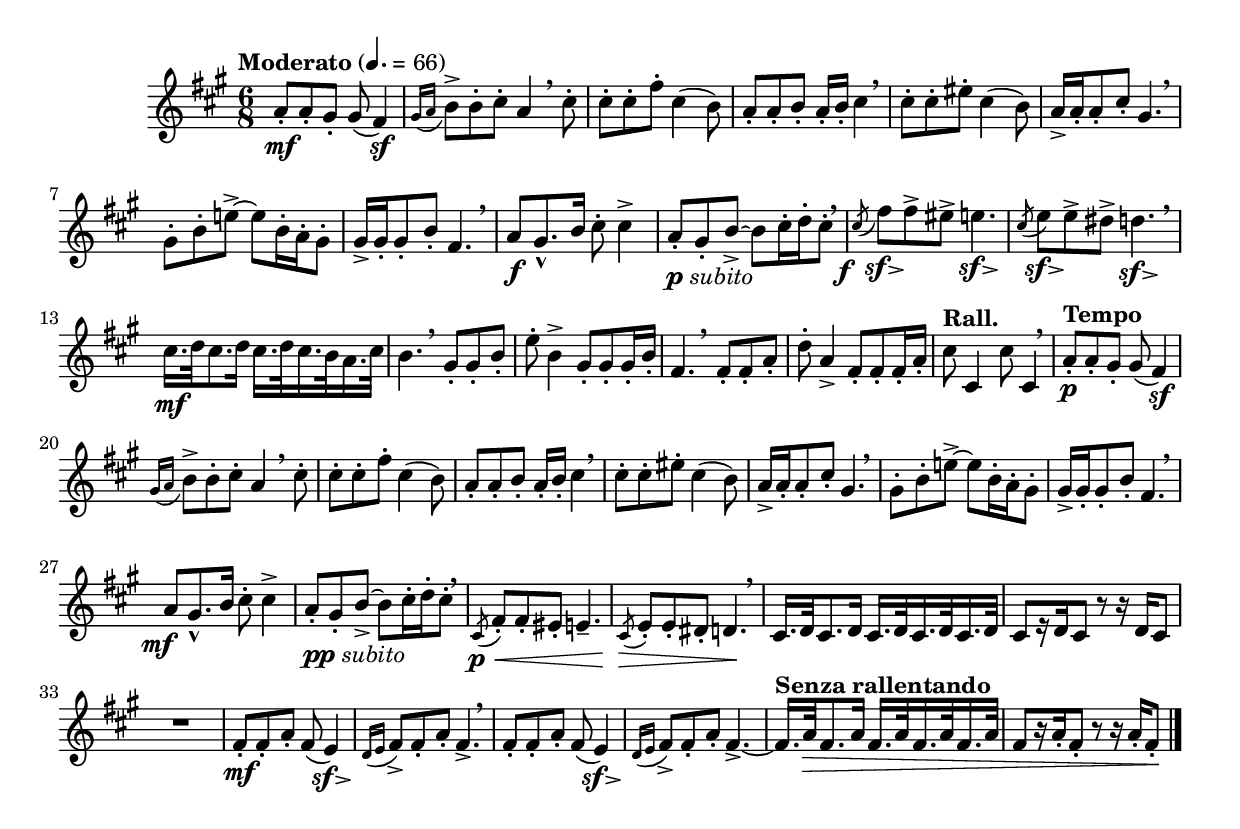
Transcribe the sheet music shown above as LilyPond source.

\version "2.22.0"

\version "2.24.0"

#(begin

(define sf-accent-markup #{
  \markup {
    \concat {
      \dynamic "sf"
      \hspace #0.25
      \raise #0.5 \musicglyph #"scripts.sforzato"
    }
  }
#})

(append! default-script-alist
  (list
    `(sf-accent
      . (
          (stencil . ,ly:text-interface::print)
          (text . ,sf-accent-markup)
          (avoid-slur . around)
          (padding . 0.3)
          (direction . ,DOWN)))))

(define sf-accent (make-articulation 'sf-accent))

)


\relative {
  \language "english"

  \transposition f

  \tempo "Moderato" 4.=66

  \key f-sharp \minor
  \time 6/8

  a'8-. \mf 8-. g-sharp-. 8( f-sharp4) \sf |
  \acciaccatura { g-sharp16 a } \tweak NoteColumn.X-offset #0.5 b8-> b-. c-sharp-. a4 \breathe c-sharp8-. |
  c-sharp8-. c-sharp-. f-sharp-. c-sharp4( b8) |
  a8-. a-. b-. a16-. b-. c-sharp4 \breathe |
  c-sharp8-. c-sharp-. e-sharp-. c-sharp4( b8) |
  a16-> 16-. 8-. c-sharp-. g-sharp4. \breathe |
  g-sharp8-. b-. e!8->~8 b16-. a-. g-sharp8-. |
  g-sharp16-> 16-. 8-. b-. f-sharp4. \breathe |

  a8 \f g-sharp8.-^ b16 c-sharp8-. c-sharp4-> |
  a8-._\markup { \dynamic "p" \italic "subito" } g-sharp-. b->~8 c-sharp16-. d-. c-sharp8-. \breathe |
  \acciaccatura { c-sharp8 \tweak X-offset #-1.5 \f } \tweak NoteColumn.X-offset #1 f-sharp\sf-accent 8-> e-sharp-> e4.\sf-accent |
  \acciaccatura c-sharp8 e\sf-accent 8-> d-sharp-> d4.\sf-accent \breathe |
  c-sharp16. \mf d32 c-sharp8. d16 c-sharp16. d32 c-sharp16. b32 a16. c-sharp32 |
  b4. \breathe g-sharp8-. 8-. b-. |
  e8-. b4-> g-sharp8-. 8-. 16-. b-. |
  f-sharp4. \breathe f-sharp8-. 8-. a-. |
  d8-. a4-> f-sharp8-. 8-. 16-. a-. |
  \tempo "Rall."
  c-sharp8 c-sharp,4 c-sharp'8 c-sharp,4 \breathe |

  \tempo "Tempo"
  a'8-. \p 8-. g-sharp-. 8( f-sharp4) \sf |
  \acciaccatura { g-sharp16 a } \tweak NoteColumn.X-offset #0.5 b8-> b-. c-sharp-. a4 \breathe c-sharp8-. | % The staccato on the last c-sharp is not in print editions.
  c-sharp8-. c-sharp-. f-sharp-. c-sharp4( b8) |
  a8-. a-. b-. a16-. b-. c-sharp4 \breathe | % The last c-sharp is staccato in print editions.
  c-sharp8-. c-sharp-. e-sharp-. c-sharp4( b8) |
  a16-> 16-. 8-. c-sharp-. g-sharp4. \breathe |
  g-sharp8-. b-. e!8->~8 b16-. a-. g-sharp8-. |
  g-sharp16-> 16-. 8-. b-. f-sharp4. \breathe |

  a8 \tweak X-offset #-2 \mf g-sharp8.-^ b16 c-sharp8-. c-sharp4-> |
  a8-._\markup { \dynamic "pp" \italic "subito" } g-sharp-. b->~8 c-sharp16-. d-. c-sharp8-. \breathe |
  \acciaccatura { c-sharp,8 \p \< } f-sharp-. 8-. e-sharp-. e4.-- |
  \acciaccatura { c-sharp8 \> } e-. 8-. d-sharp-. d4. \! \breathe |
  c-sharp16. d32 c-sharp8. d16 c-sharp16. d32 c-sharp16. d32 c-sharp16. d32 |
  c-sharp8[ r16 d c-sharp8] r r16 d c-sharp8 |

  R2.
  f-sharp8-. \mf 8-. a-. f-sharp( e4\sf-accent) |
  \acciaccatura { d16 e } f-sharp8-> 8-. a-. f-sharp4.-> \breathe |
  f-sharp8-. 8-. a-. f-sharp( e4\sf-accent) |
  \acciaccatura { d16 e } f-sharp8-> 8-. a-. f-sharp4.->~ |
  \tempo "Senza rallentando"
  f-sharp16. a32 \> f-sharp8. a16 f-sharp16. a32 f-sharp16. a32 f-sharp16. a32 |
  f-sharp8[ r16 a-. f-sharp8-.] r r16 a-. f-sharp8-. \! | \bar "|."
}
